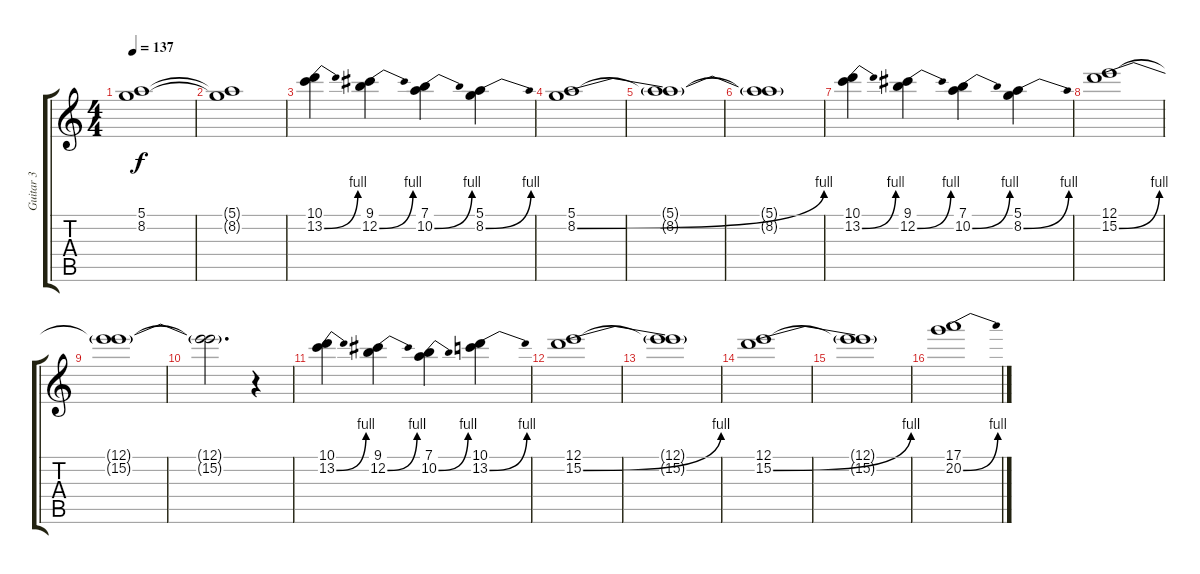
\track ("Guitar 3" "Guitar 3") {instrument distortionguitar}
\staff {score tabs}
\tuning (E4 B3 G3 D3 A2 E2) {hide}
\ts (4 4)
\tempo 137
\clef g2
\ks c
(5.1{t} 8.2{t}).1{dy f} |
(5.1{t} 8.2{t}).1 |
(10.1 13.2{be (bend 0 0 60 4)}).4 (9.1 12.2{be (bend 0 0 60 4)}).4 (7.1 10.2{be (bend 0 0 60 4)}).4 (5.1 8.2{be (bend 0 0 60 4)}).4 |
(5.1 8.2{be (bend 0 0 60 4)}).1 |
(5.1{t} 8.2{t}).1 |
(5.1{t} 8.2{t}).1 |
(10.1 13.2{be (bend 0 0 60 4)}).4 (9.1 12.2{be (bend 0 0 60 4)}).4 (7.1 10.2{be (bend 0 0 60 4)}).4 (5.1 8.2{be (bend 0 0 60 4)}).4 |
(12.1 15.2{be (bend 0 0 60 4)}).1 |
(12.1{t} 15.2{t}).1 |
(12.1{t} 15.2{t}).2{d} r.4 |
(10.1 13.2{be (bend 0 0 60 4)}).4 (9.1 12.2{be (bend 0 0 60 4)}).4 (7.1 10.2{be (bend 0 0 60 4)}).4 (10.1 13.2{be (bend 0 0 60 4)}).4 |
(12.1 15.2{be (bend 0 0 60 4)}).1 |
(12.1{t} 15.2{t}).1 |
(12.1 15.2{be (bend 0 0 60 4)}).1 |
(12.1{t} 15.2{t}).1 |
(17.1 20.2{be (bend 0 0 60 4)}).1
